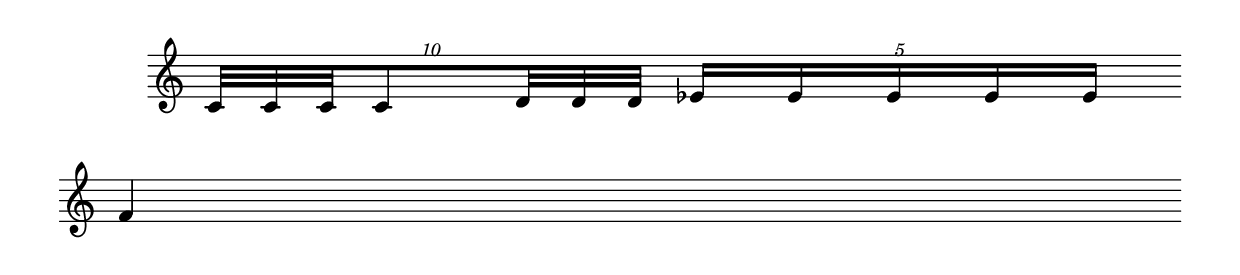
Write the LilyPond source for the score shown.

#(ly:set-option 'midi-extension "mid")
\version "2.12.3"
\include "english.ly"
\header{ 
}
%{
SSSS---RRR ggggg

m
%}
melody = {
\once \override Staff.TimeSignature #'stencil = ##f
\clef treble
\key c 
\major
\cadenzaOn
  \times 8/10{ c'32[ c'32 c'32 c'8 d'32 d'32 d'32] }  \times 4/5{ ef'16[ ef'16 ef'16 ef'16 ef'16] }  \bar "" \break 
  f'4 \bar "" \break 
 }
text = \lyricmode {
             
}
\score{

<<
\new Voice = "one" {
\melody
}
\new Lyrics \lyricsto "one" \text
>>
\layout {
\context {
\Score
}
}
\midi {
\context {
\Score
tempoWholesPerMinute = #(ly:make-moment 200 4)
}
}
}